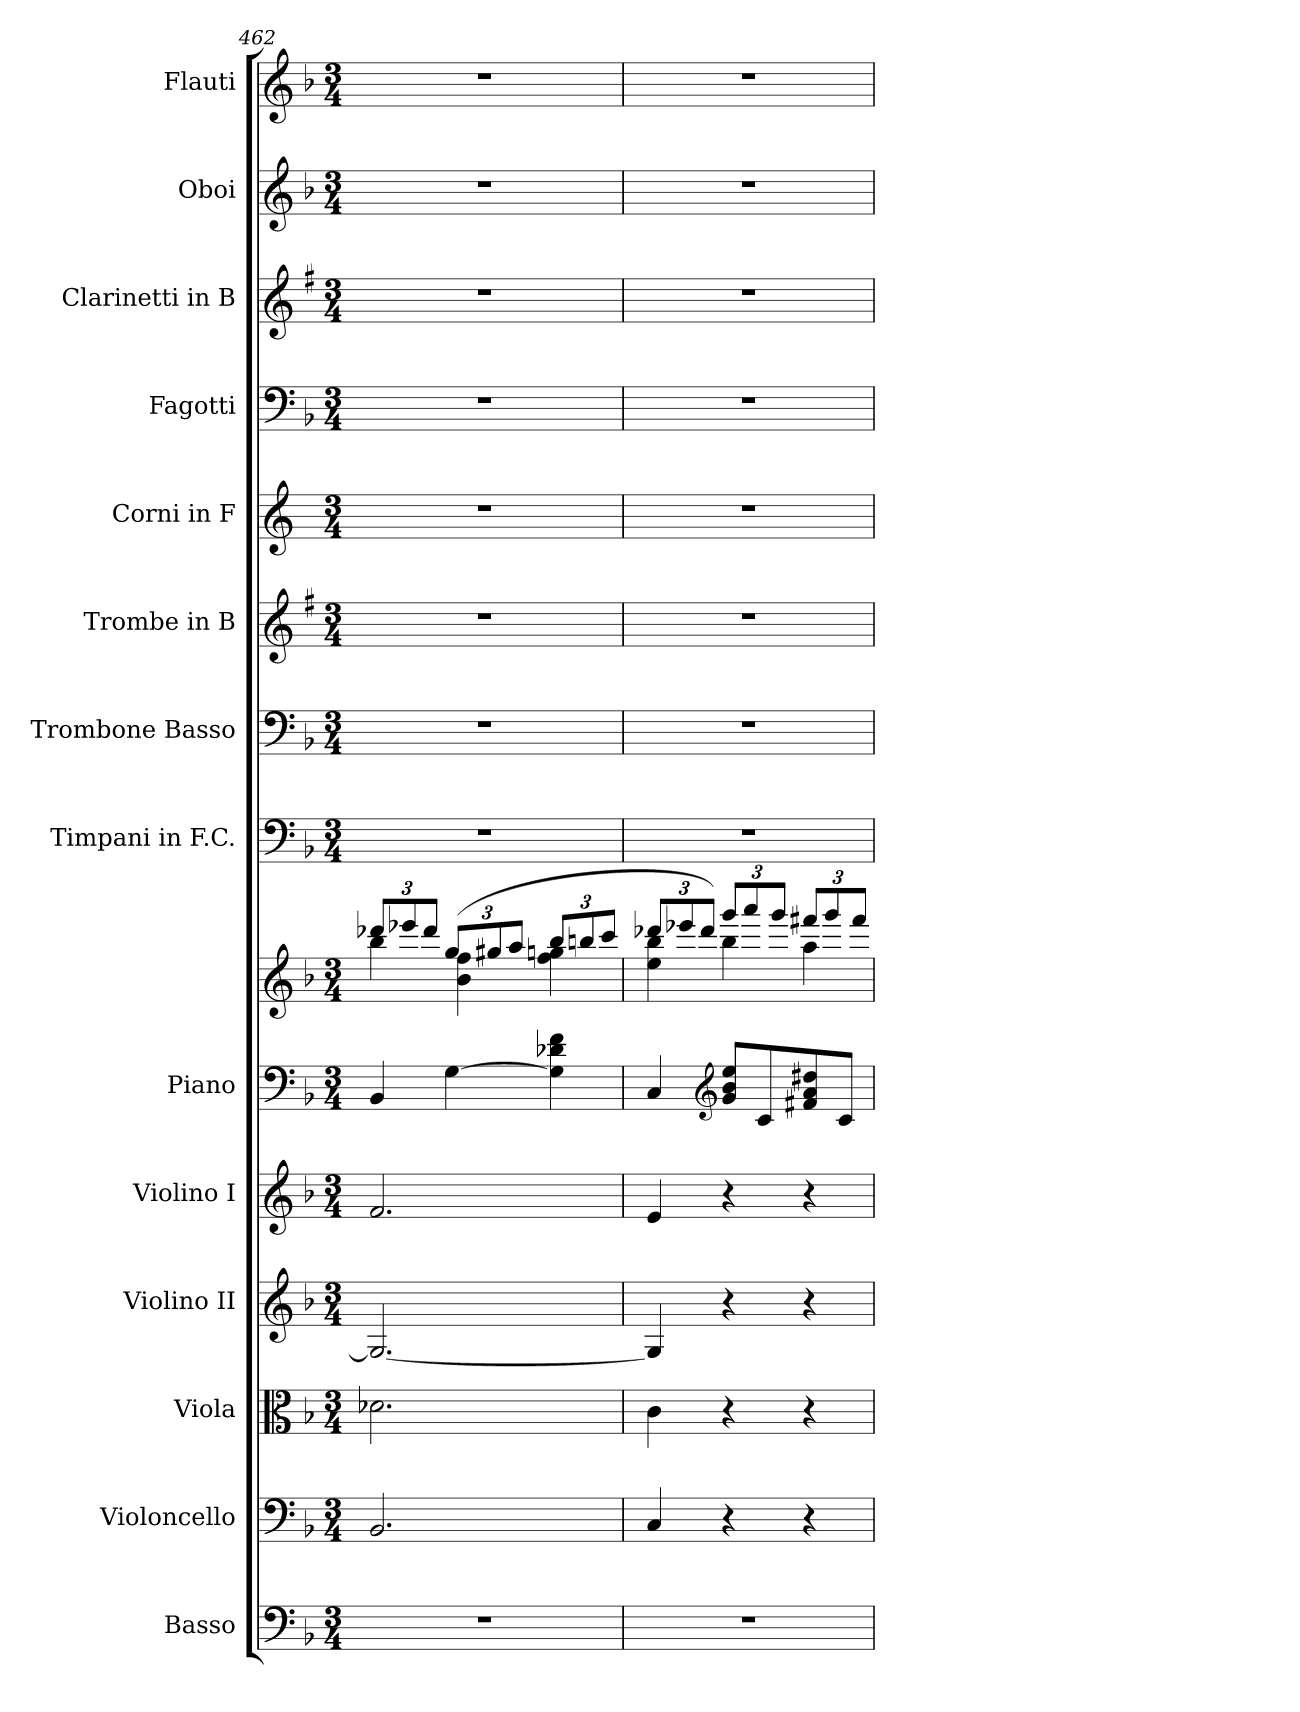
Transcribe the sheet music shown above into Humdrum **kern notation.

**kern	**kern	**kern	**kern	**kern	**kern	**kern	**kern	**kern	**kern	**kern	**kern	**kern	**kern	**kern
*part14	*part13	*part12	*part11	*part10	*part9	*part9	*part8	*part7	*part6	*part5	*part4	*part3	*part2	*part1
*staff15	*staff14	*staff13	*staff12	*staff11	*staff10	*staff9	*staff8	*staff7	*staff6	*staff5	*staff4	*staff3	*staff2	*staff1
*I"Basso	*I"Violoncello	*I"Viola	*I"Violino II	*I"Violino I	*I"Piano	*	*I"Timpani in F.C.	*I"Trombone Basso	*I"Trombe in B	*I"Corni in F	*I"Fagotti	*I"Clarinetti in B	*I"Oboi	*I"Flauti
*	*	*	*	*	*I'Pno.	*	*I'Timp.	*	*	*	*	*	*I'Ob.	*I'Fl.
*clefF4	*clefF4	*clefC3	*clefG2	*clefG2	*clefF4	*clefG2	*clefF4	*clefF4	*clefG2	*clefG2	*clefF4	*clefG2	*clefG2	*clefG2
*ITrd7c12	*	*	*	*	*	*	*	*	*ITrd1c2	*ITrd4c7	*	*ITrd1c2	*	*
*k[b-]	*k[b-]	*k[b-]	*k[b-]	*k[b-]	*k[b-]	*k[b-]	*k[b-]	*k[b-]	*k[b-]	*k[b-]	*k[b-]	*k[b-]	*k[b-]	*k[b-]
*M3/4	*M3/4	*M3/4	*M3/4	*M3/4	*M3/4	*M3/4	*M3/4	*M3/4	*M3/4	*M3/4	*M3/4	*M3/4	*M3/4	*M3/4
*	*	*	*	*	*	*Xbrackettup	*	*	*	*	*	*	*	*
=462	=462	=462	=462	=462	=462	=462	=462	=462	=462	=462	=462	=462	=462	=462
*	*	*	*	*	*	*^	*	*	*	*	*	*	*	*
2.r	2.BB-/	2.d-X\	2.G/_	2.f/	4BB-/	12ddd-X/L	4bb-\	2.r	2.r	2.r	2.r	2.r	2.r	2.r	2.r
.	.	.	.	.	.	12eee-X/	.	.	.	.	.	.	.	.	.
.	.	.	.	.	.	12ddd-/J	.	.	.	.	.	.	.	.	.
.	.	.	.	.	[4G\	(>12gg/L	4b-\ 4ff\	.	.	.	.	.	.	.	.
.	.	.	.	.	.	12gg#X/	.	.	.	.	.	.	.	.	.
.	.	.	.	.	.	12aa/J	.	.	.	.	.	.	.	.	.
.	.	.	.	.	4G\] 4d-X\ 4f\	12bb-/L	4ff\ 4ggn\	.	.	.	.	.	.	.	.
.	.	.	.	.	.	12bbn/	.	.	.	.	.	.	.	.	.
.	.	.	.	.	.	12ccc/J	.	.	.	.	.	.	.	.	.
=463	=463	=463	=463	=463	=463	=463	=463	=463	=463	=463	=463	=463	=463	=463	=463
2.r	4C/	4c\	4G/]	4e/	4C/	12ddd-X/L	4ee\ 4bb-\	2.r	2.r	2.r	2.r	2.r	2.r	2.r	2.r
.	.	.	.	.	.	12eee-X/	.	.	.	.	.	.	.	.	.
.	.	.	.	.	.	12ddd-/J)	.	.	.	.	.	.	.	.	.
*	*	*	*	*	*clefG2	*	*	*	*	*	*	*	*	*	*
.	4r	4r	4r	4r	8g/ 8b-/ 8ee/L	12ggg/L	4bb-\	.	.	.	.	.	.	.	.
.	.	.	.	.	.	12aaa/	.	.	.	.	.	.	.	.	.
.	.	.	.	.	8c/	.	.	.	.	.	.	.	.	.	.
.	.	.	.	.	.	12ggg/J	.	.	.	.	.	.	.	.	.
.	4r	4r	4r	4r	8f#X/ 8a/ 8dd#X/	12fff#X/L	4aa\	.	.	.	.	.	.	.	.
.	.	.	.	.	.	12ggg/	.	.	.	.	.	.	.	.	.
.	.	.	.	.	8c/J	.	.	.	.	.	.	.	.	.	.
.	.	.	.	.	.	12fff#/J	.	.	.	.	.	.	.	.	.
*	*	*	*	*	*	*v	*v	*	*	*	*	*	*	*	*
=	=	=	=	=	=	=	=	=	=	=	=	=	=	=
*-	*-	*-	*-	*-	*-	*-	*-	*-	*-	*-	*-	*-	*-	*-
